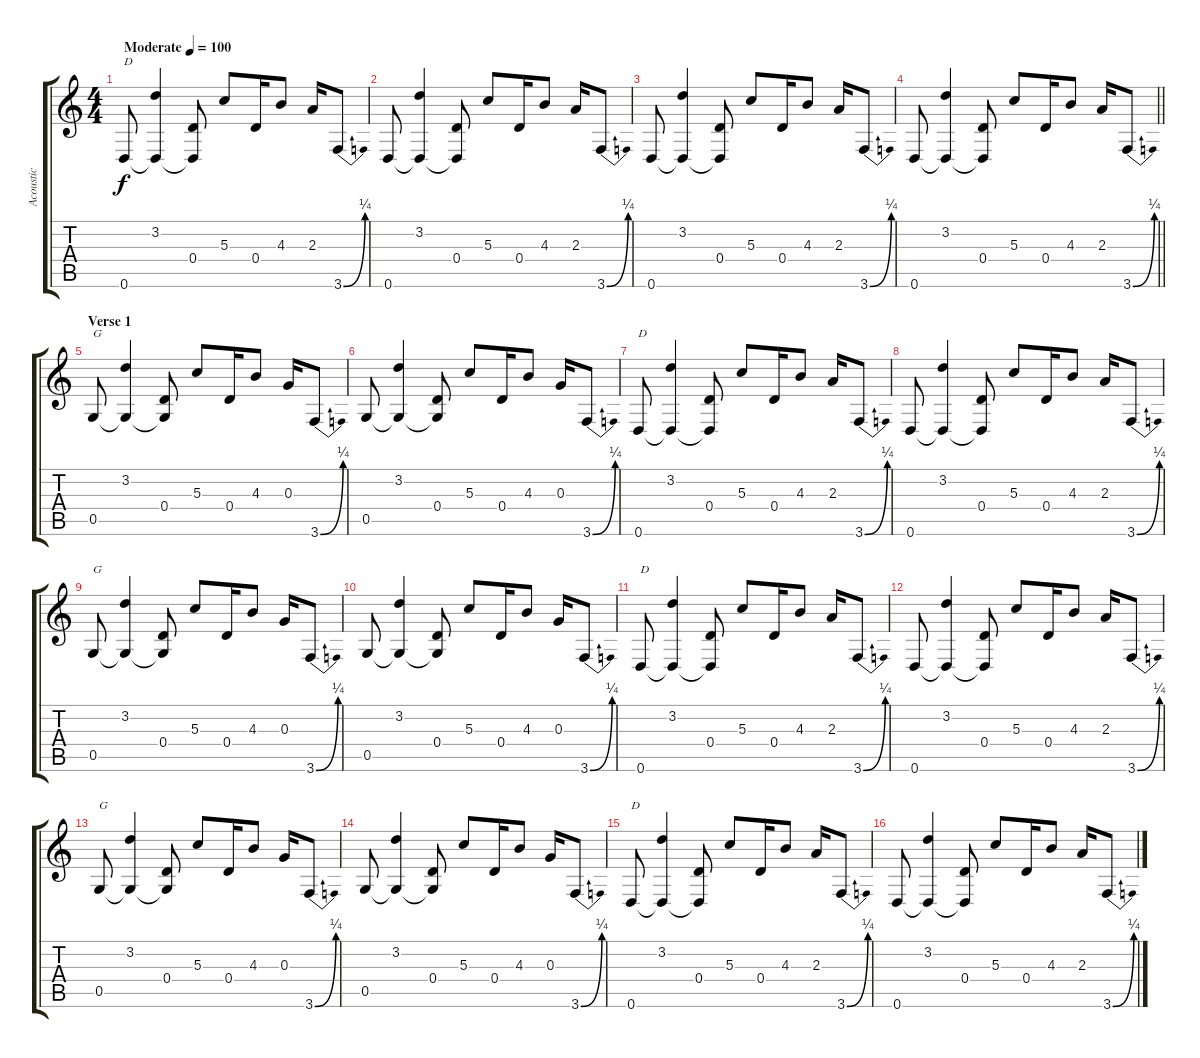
\track ("Acoustic" "Acoustic") {instrument acousticguitarsteel}
\staff {score tabs}
\tuning (E4 B3 G3 D3 G2 D2) {hide}
\ts (4 4)
\tempo (100 "Moderate")
\clef g2
\ks c
0.6.8{txt "D" dy f instrument acousticguitarsteel} (3.2 0.6{t}).4 (0.4 0.6{t}).8 5.3.8 0.4.16 4.3.8 2.3.16 3.6{be (bend 0 0 60 1)}.8 |
0.6.8 (3.2 0.6{t}).4 (0.4 0.6{t}).8 5.3.8 0.4.16 4.3.8 2.3.16 3.6{be (bend 0 0 60 1)}.8 |
0.6.8 (3.2 0.6{t}).4 (0.4 0.6{t}).8 5.3.8 0.4.16 4.3.8 2.3.16 3.6{be (bend 0 0 60 1)}.8 |
\barLineRight lightlight
0.6.8 (3.2 0.6{t}).4 (0.4 0.6{t}).8 5.3.8 0.4.16 4.3.8 2.3.16 3.6{be (bend 0 0 60 1)}.8 |
\section ("" "Verse 1")
0.5.8{txt "G"} (3.2 0.5{t}).4 (0.4 0.5{t}).8 5.3.8 0.4.16 4.3.8 0.3.16 3.6{be (bend 0 0 60 1)}.8 |
0.5.8 (3.2 0.5{t}).4 (0.4 0.5{t}).8 5.3.8 0.4.16 4.3.8 0.3.16 3.6{be (bend 0 0 60 1)}.8 |
0.6.8{txt "D"} (3.2 0.6{t}).4 (0.4 0.6{t}).8 5.3.8 0.4.16 4.3.8 2.3.16 3.6{be (bend 0 0 60 1)}.8 |
0.6.8 (3.2 0.6{t}).4 (0.4 0.6{t}).8 5.3.8 0.4.16 4.3.8 2.3.16 3.6{be (bend 0 0 60 1)}.8 |
0.5.8{txt "G"} (3.2 0.5{t}).4 (0.4 0.5{t}).8 5.3.8 0.4.16 4.3.8 0.3.16 3.6{be (bend 0 0 60 1)}.8 |
0.5.8 (3.2 0.5{t}).4 (0.4 0.5{t}).8 5.3.8 0.4.16 4.3.8 0.3.16 3.6{be (bend 0 0 60 1)}.8 |
0.6.8{txt "D"} (3.2 0.6{t}).4 (0.4 0.6{t}).8 5.3.8 0.4.16 4.3.8 2.3.16 3.6{be (bend 0 0 60 1)}.8 |
0.6.8 (3.2 0.6{t}).4 (0.4 0.6{t}).8 5.3.8 0.4.16 4.3.8 2.3.16 3.6{be (bend 0 0 60 1)}.8 |
0.5.8{txt "G"} (3.2 0.5{t}).4 (0.4 0.5{t}).8 5.3.8 0.4.16 4.3.8 0.3.16 3.6{be (bend 0 0 60 1)}.8 |
0.5.8 (3.2 0.5{t}).4 (0.4 0.5{t}).8 5.3.8 0.4.16 4.3.8 0.3.16 3.6{be (bend 0 0 60 1)}.8 |
0.6.8{txt "D"} (3.2 0.6{t}).4 (0.4 0.6{t}).8 5.3.8 0.4.16 4.3.8 2.3.16 3.6{be (bend 0 0 60 1)}.8 |
0.6.8 (3.2 0.6{t}).4 (0.4 0.6{t}).8 5.3.8 0.4.16 4.3.8 2.3.16 3.6{be (bend 0 0 60 1)}.8
